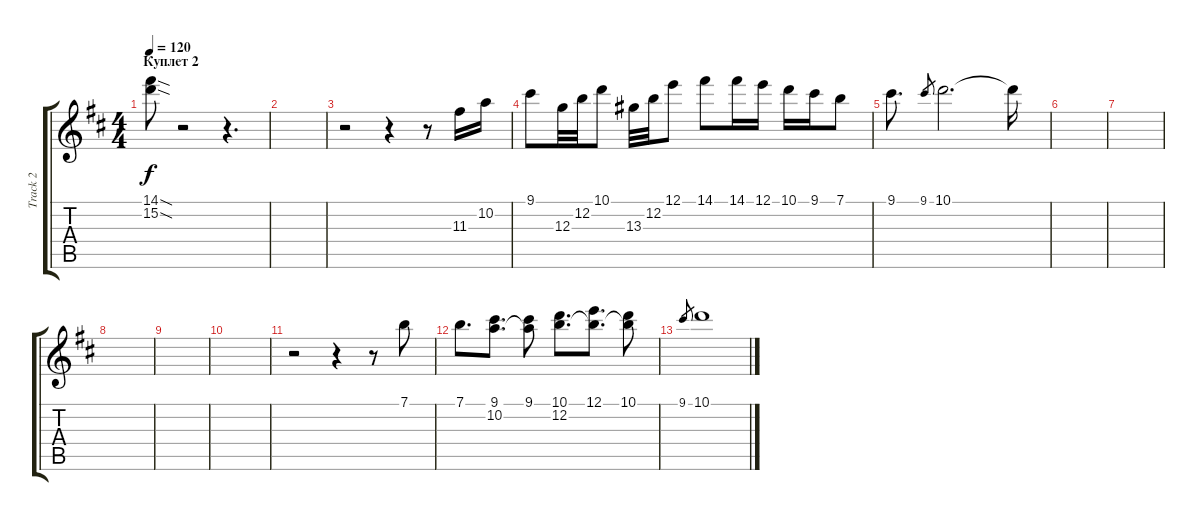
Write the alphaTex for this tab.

\track ("Track 2" "Track 2") {instrument acousticguitarsteel}
\staff {score tabs}
\tuning (E4 B3 G3 D3 A2 E2) {hide}
\ts (4 4)
\section ("" "Куплет 2")
\tempo 120
\clef g2
\ks bminor
(14.1{sod t} 15.2{sod t}).8{dy f} r.2 r.4{d} |
|
r.2 r.4 r.8 11.3.16 10.2.16 |
9.1.8 12.3.32 12.2.32 10.1.8 13.3.32 12.2.32 12.1.8 14.1.8 14.1.16 12.1.16 10.1.16 9.1.16 7.1.8 |
9.1.8{d} 9.1.8{gr} 10.1.2{d} 10.1{t}.16 |
|
|
|
|
|
r.2 r.4 r.8 7.1.8 |
7.1.8{d} (9.1 10.2).8{d} (9.1 10.2{t}).8 (10.1 12.2).8{d} (12.1 12.2{t}).8{d} (10.1 12.2{t}).8 |
9.1.8{gr} 10.1.1
